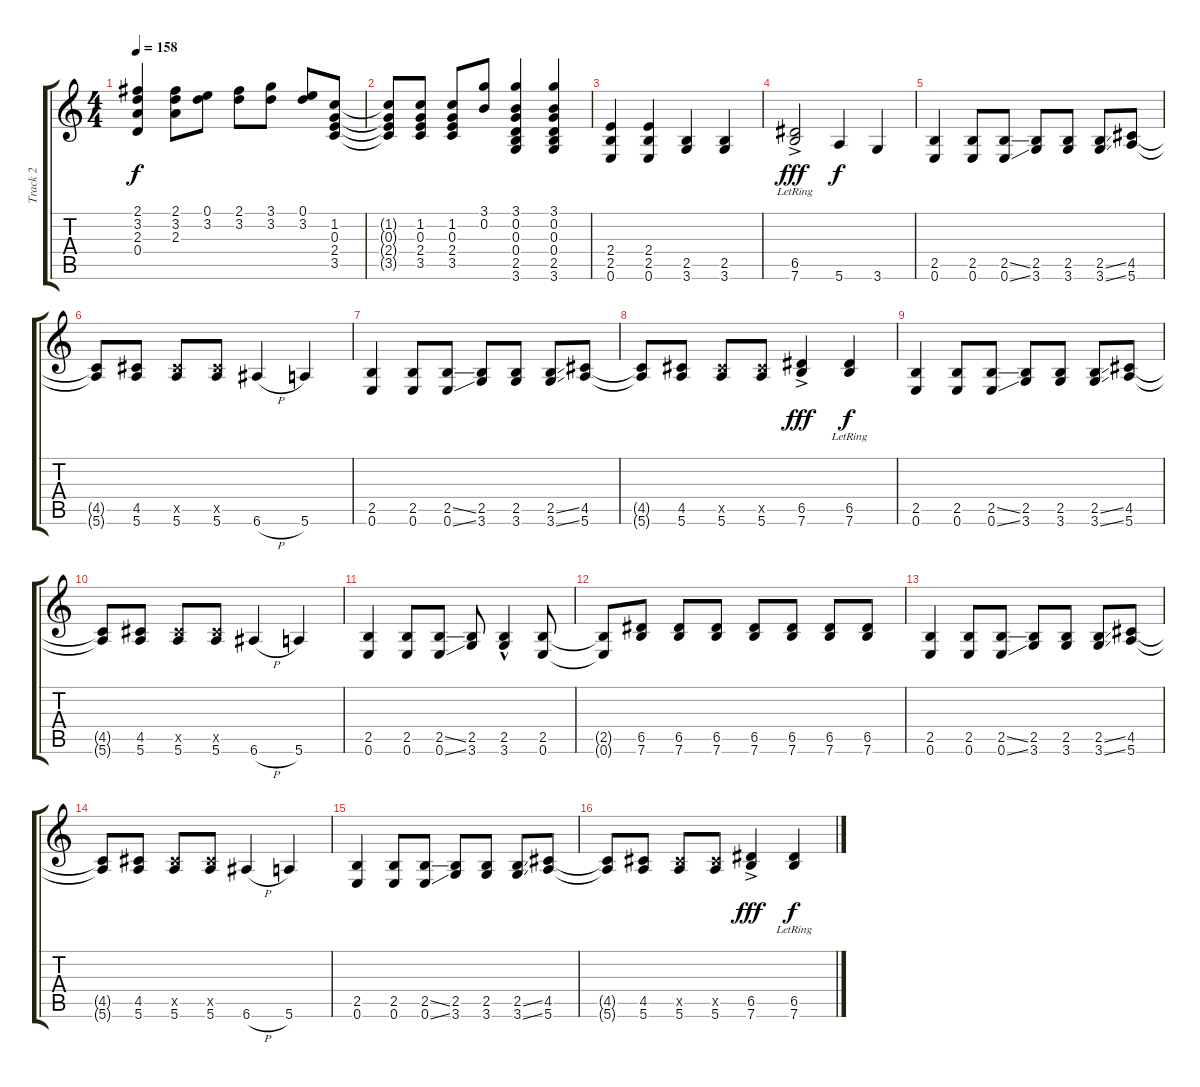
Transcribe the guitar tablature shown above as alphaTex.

\track ("Track 2" "Track 2") {instrument electricguitarclean}
\staff {score tabs}
\tuning (E4 B3 G3 D3 A2 E2) {hide}
\ts (4 4)
\tempo 158
\clef g2
\ks c
(2.1 3.2 2.3 0.4).4{dy f} (2.1 3.2 2.3).8 (0.1 3.2).8 (2.1 3.2).8 (3.1 3.2).8 (0.1 3.2).8 (1.2 0.3 2.4 3.5).8 |
(1.2{t} 0.3{t} 2.4{t} 3.5{t}).8 (1.2 0.3 2.4 3.5).8 (1.2 0.3 2.4 3.5).8 (3.1 0.2).8 (3.1 0.2 0.3 0.4 2.5 3.6).4 (3.1 0.2 0.3 0.4 2.5 3.6).4 |
(2.4 2.5 0.6).4 (2.4 2.5 0.6).4 (2.5 3.6).4 (2.5 3.6).4 |
(6.5{ac lr} 7.6{ac lr}).2{dy fff} 5.6.4{dy f} 3.6.4 |
(2.5 0.6).4 (2.5 0.6).8 (2.5{ss} 0.6{ss}).8 (2.5 3.6).8 (2.5 3.6).8 (2.5{ss} 3.6{ss}).8 (4.5 5.6).8 |
(4.5{t} 5.6{t}).8 (4.5 5.6).8 (4.5{x} 5.6).8 (4.5{x} 5.6).8 6.6{h}.4 5.6.4 |
(2.5 0.6).4 (2.5 0.6).8 (2.5{ss} 0.6{ss}).8 (2.5 3.6).8 (2.5 3.6).8 (2.5{ss} 3.6{ss}).8 (4.5 5.6).8 |
(4.5{t} 5.6{t}).8 (4.5 5.6).8 (4.5{x} 5.6).8 (4.5{x} 5.6).8 (6.5{ac} 7.6{ac}).4{dy fff} (6.5{lr} 7.6{lr}).4{dy f} |
(2.5 0.6).4 (2.5 0.6).8 (2.5{ss} 0.6{ss}).8 (2.5 3.6).8 (2.5 3.6).8 (2.5{ss} 3.6{ss}).8 (4.5 5.6).8 |
(4.5{t} 5.6{t}).8 (4.5 5.6).8 (4.5{x} 5.6).8 (4.5{x} 5.6).8 6.6{h}.4 5.6.4 |
(2.5 0.6).4 (2.5 0.6).8 (2.5{ss} 0.6{ss}).8 (2.5 3.6).8 (2.5{hac} 3.6).4 (2.5 0.6).8 |
(2.5{t} 0.6{t}).8 (6.5 7.6).8 (6.5 7.6).8 (6.5 7.6).8 (6.5 7.6).8 (6.5 7.6).8 (6.5 7.6).8 (6.5 7.6).8 |
(2.5 0.6).4 (2.5 0.6).8 (2.5{ss} 0.6{ss}).8 (2.5 3.6).8 (2.5 3.6).8 (2.5{ss} 3.6{ss}).8 (4.5 5.6).8 |
(4.5{t} 5.6{t}).8 (4.5 5.6).8 (4.5{x} 5.6).8 (4.5{x} 5.6).8 6.6{h}.4 5.6.4 |
(2.5 0.6).4 (2.5 0.6).8 (2.5{ss} 0.6{ss}).8 (2.5 3.6).8 (2.5 3.6).8 (2.5{ss} 3.6{ss}).8 (4.5 5.6).8 |
(4.5{t} 5.6{t}).8 (4.5 5.6).8 (4.5{x} 5.6).8 (4.5{x} 5.6).8 (6.5{ac} 7.6{ac}).4{dy fff} (6.5{lr} 7.6{lr}).4{dy f}
